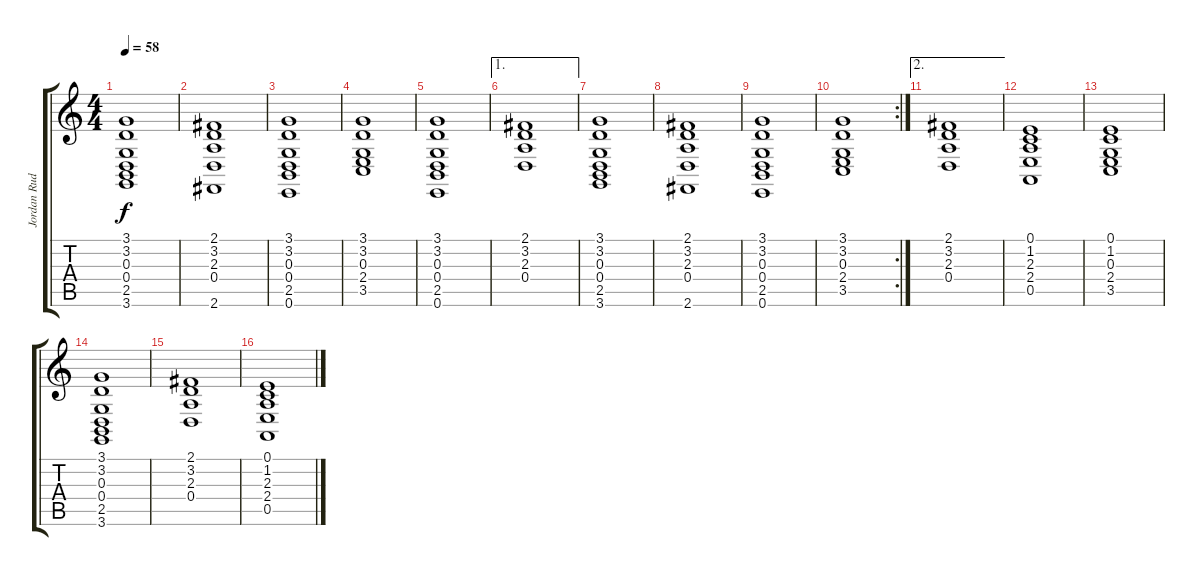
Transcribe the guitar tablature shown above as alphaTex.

\track ("Jordan Rudess - Keyboard" "Jordan Rud") {instrument synthstrings1}
\staff {score tabs}
\tuning (E4 B3 G3 D3 A2 E2) {hide}
\ts (4 4)
\tempo 58
\clef g2
\ks c
(3.1 3.2 0.3 0.4 2.5 3.6).1{dy f} |
(2.1 3.2 2.3 0.4 2.6).1 |
(3.1 3.2 0.3 0.4 2.5 0.6).1 |
(3.1 3.2 0.3 2.4 3.5).1 |
(3.1 3.2 0.3 0.4 2.5 0.6).1 |
\ae 1
(2.1 3.2 2.3 0.4).1 |
(3.1 3.2 0.3 0.4 2.5 3.6).1 |
(2.1 3.2 2.3 0.4 2.6).1 |
(3.1 3.2 0.3 0.4 2.5 0.6).1 |
\rc 2
(3.1 3.2 0.3 2.4 3.5).1 |
\ae 2
(2.1 3.2 2.3 0.4).1 |
(0.1 1.2 2.3 2.4 0.5).1 |
(0.1 1.2 0.3 2.4 3.5).1 |
(3.1 3.2 0.3 0.4 2.5 3.6).1 |
(2.1 3.2 2.3 0.4).1 |
(0.1 1.2 2.3 2.4 0.5).1
